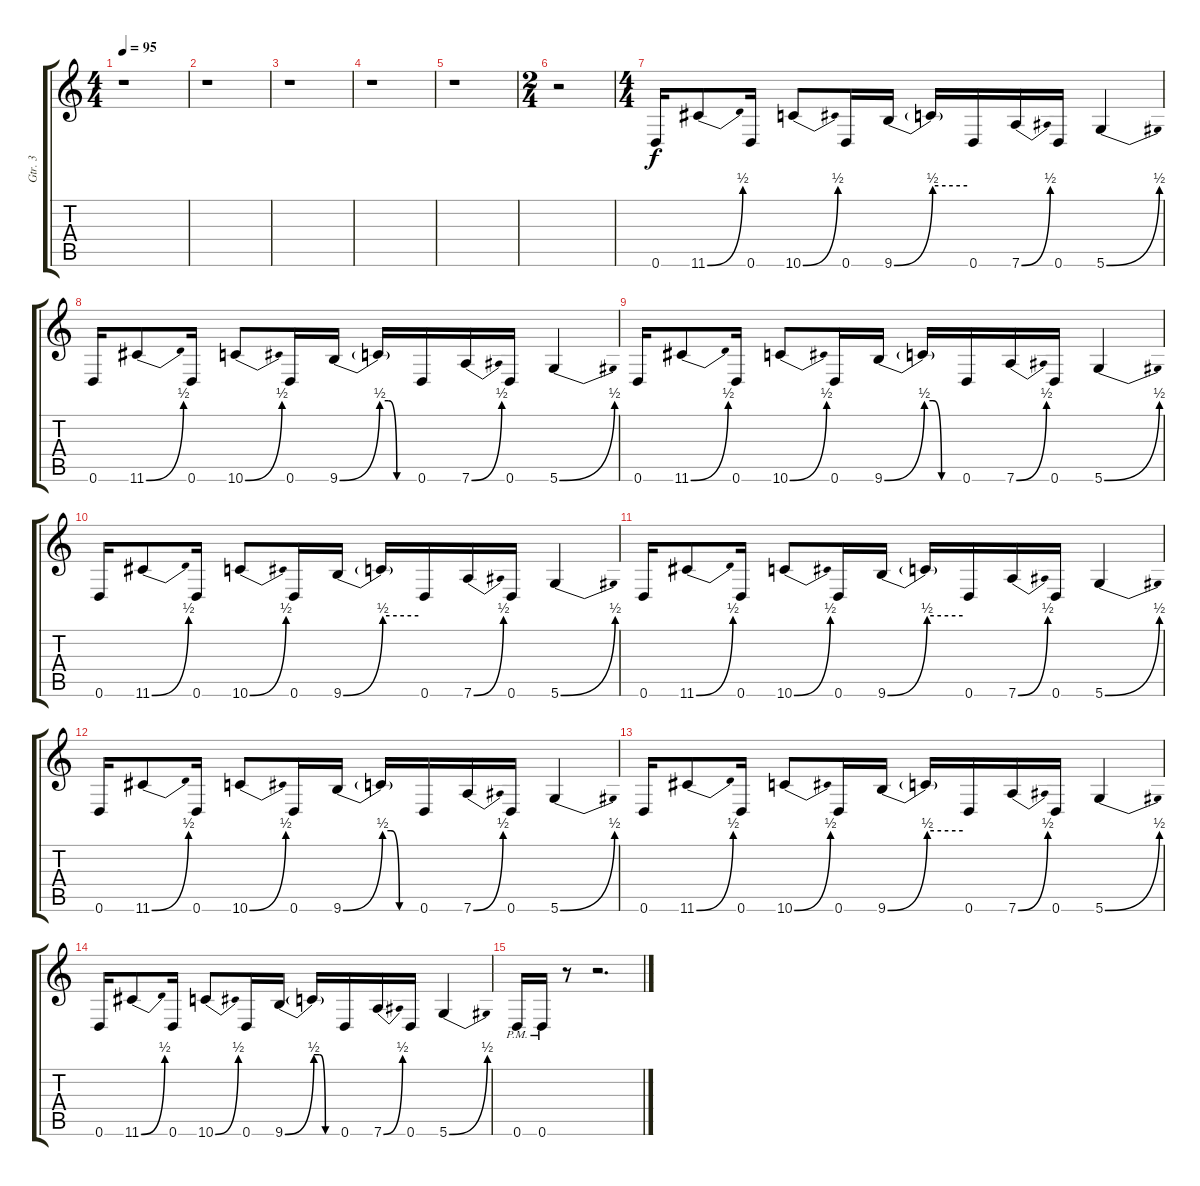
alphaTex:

\track ("Gtr. 3" "Gtr. 3") {instrument distortionguitar}
\staff {score tabs}
\tuning (E4 B3 G3 D3 A2 D2) {hide}
\ts (4 4)
\tempo 95
\clef g2
\ks c
r.1{dy f} |
r.1 |
r.1 |
r.1 |
r.1 |
\ts (2 4)
r.2 |
\ts (4 4)
0.6.16 11.6{be (bend 0 0 60 2)}.8 0.6.16 10.6{be (bend 0 0 60 2)}.8 0.6.16 9.6{be (bend 0 0 60 2)}.16 9.6{be (hold 0 2 60 2) t}.16 0.6.16 7.6{be (bend 0 0 60 2)}.16 0.6.16 5.6{be (bend 0 0 60 2)}.4 |
0.6.16 11.6{be (bend 0 0 60 2)}.8 0.6.16 10.6{be (bend 0 0 60 2)}.8 0.6.16 9.6{be (bend 0 0 60 2)}.16 9.6{be (custom 0 2 15 2 30 0 60 0) t}.16 0.6.16 7.6{be (bend 0 0 60 2)}.16 0.6.16 5.6{be (bend 0 0 60 2)}.4 |
0.6.16 11.6{be (bend 0 0 60 2)}.8 0.6.16 10.6{be (bend 0 0 60 2)}.8 0.6.16 9.6{be (bend 0 0 60 2)}.16 9.6{be (custom 0 2 15 2 30 0 60 0) t}.16 0.6.16 7.6{be (bend 0 0 60 2)}.16 0.6.16 5.6{be (bend 0 0 60 2)}.4 |
0.6.16 11.6{be (bend 0 0 60 2)}.8 0.6.16 10.6{be (bend 0 0 60 2)}.8 0.6.16 9.6{be (bend 0 0 60 2)}.16 9.6{be (hold 0 2 60 2) t}.16 0.6.16 7.6{be (bend 0 0 60 2)}.16 0.6.16 5.6{be (bend 0 0 60 2)}.4 |
0.6.16 11.6{be (bend 0 0 60 2)}.8 0.6.16 10.6{be (bend 0 0 60 2)}.8 0.6.16 9.6{be (bend 0 0 60 2)}.16 9.6{be (hold 0 2 60 2) t}.16 0.6.16 7.6{be (bend 0 0 60 2)}.16 0.6.16 5.6{be (bend 0 0 60 2)}.4 |
0.6.16 11.6{be (bend 0 0 60 2)}.8 0.6.16 10.6{be (bend 0 0 60 2)}.8 0.6.16 9.6{be (bend 0 0 60 2)}.16 9.6{be (custom 0 2 15 2 30 0 60 0) t}.16 0.6.16 7.6{be (bend 0 0 60 2)}.16 0.6.16 5.6{be (bend 0 0 60 2)}.4 |
0.6.16 11.6{be (bend 0 0 60 2)}.8 0.6.16 10.6{be (bend 0 0 60 2)}.8 0.6.16 9.6{be (bend 0 0 60 2)}.16 9.6{be (hold 0 2 60 2) t}.16 0.6.16 7.6{be (bend 0 0 60 2)}.16 0.6.16 5.6{be (bend 0 0 60 2)}.4 |
0.6.16 11.6{be (bend 0 0 60 2)}.8 0.6.16 10.6{be (bend 0 0 60 2)}.8 0.6.16 9.6{be (bend 0 0 60 2)}.16 9.6{be (custom 0 2 15 2 30 0 60 0) t}.16 0.6.16 7.6{be (bend 0 0 60 2)}.16 0.6.16 5.6{be (bend 0 0 60 2)}.4 |
0.6{pm}.16 0.6{pm}.16 r.8 r.2{d}
